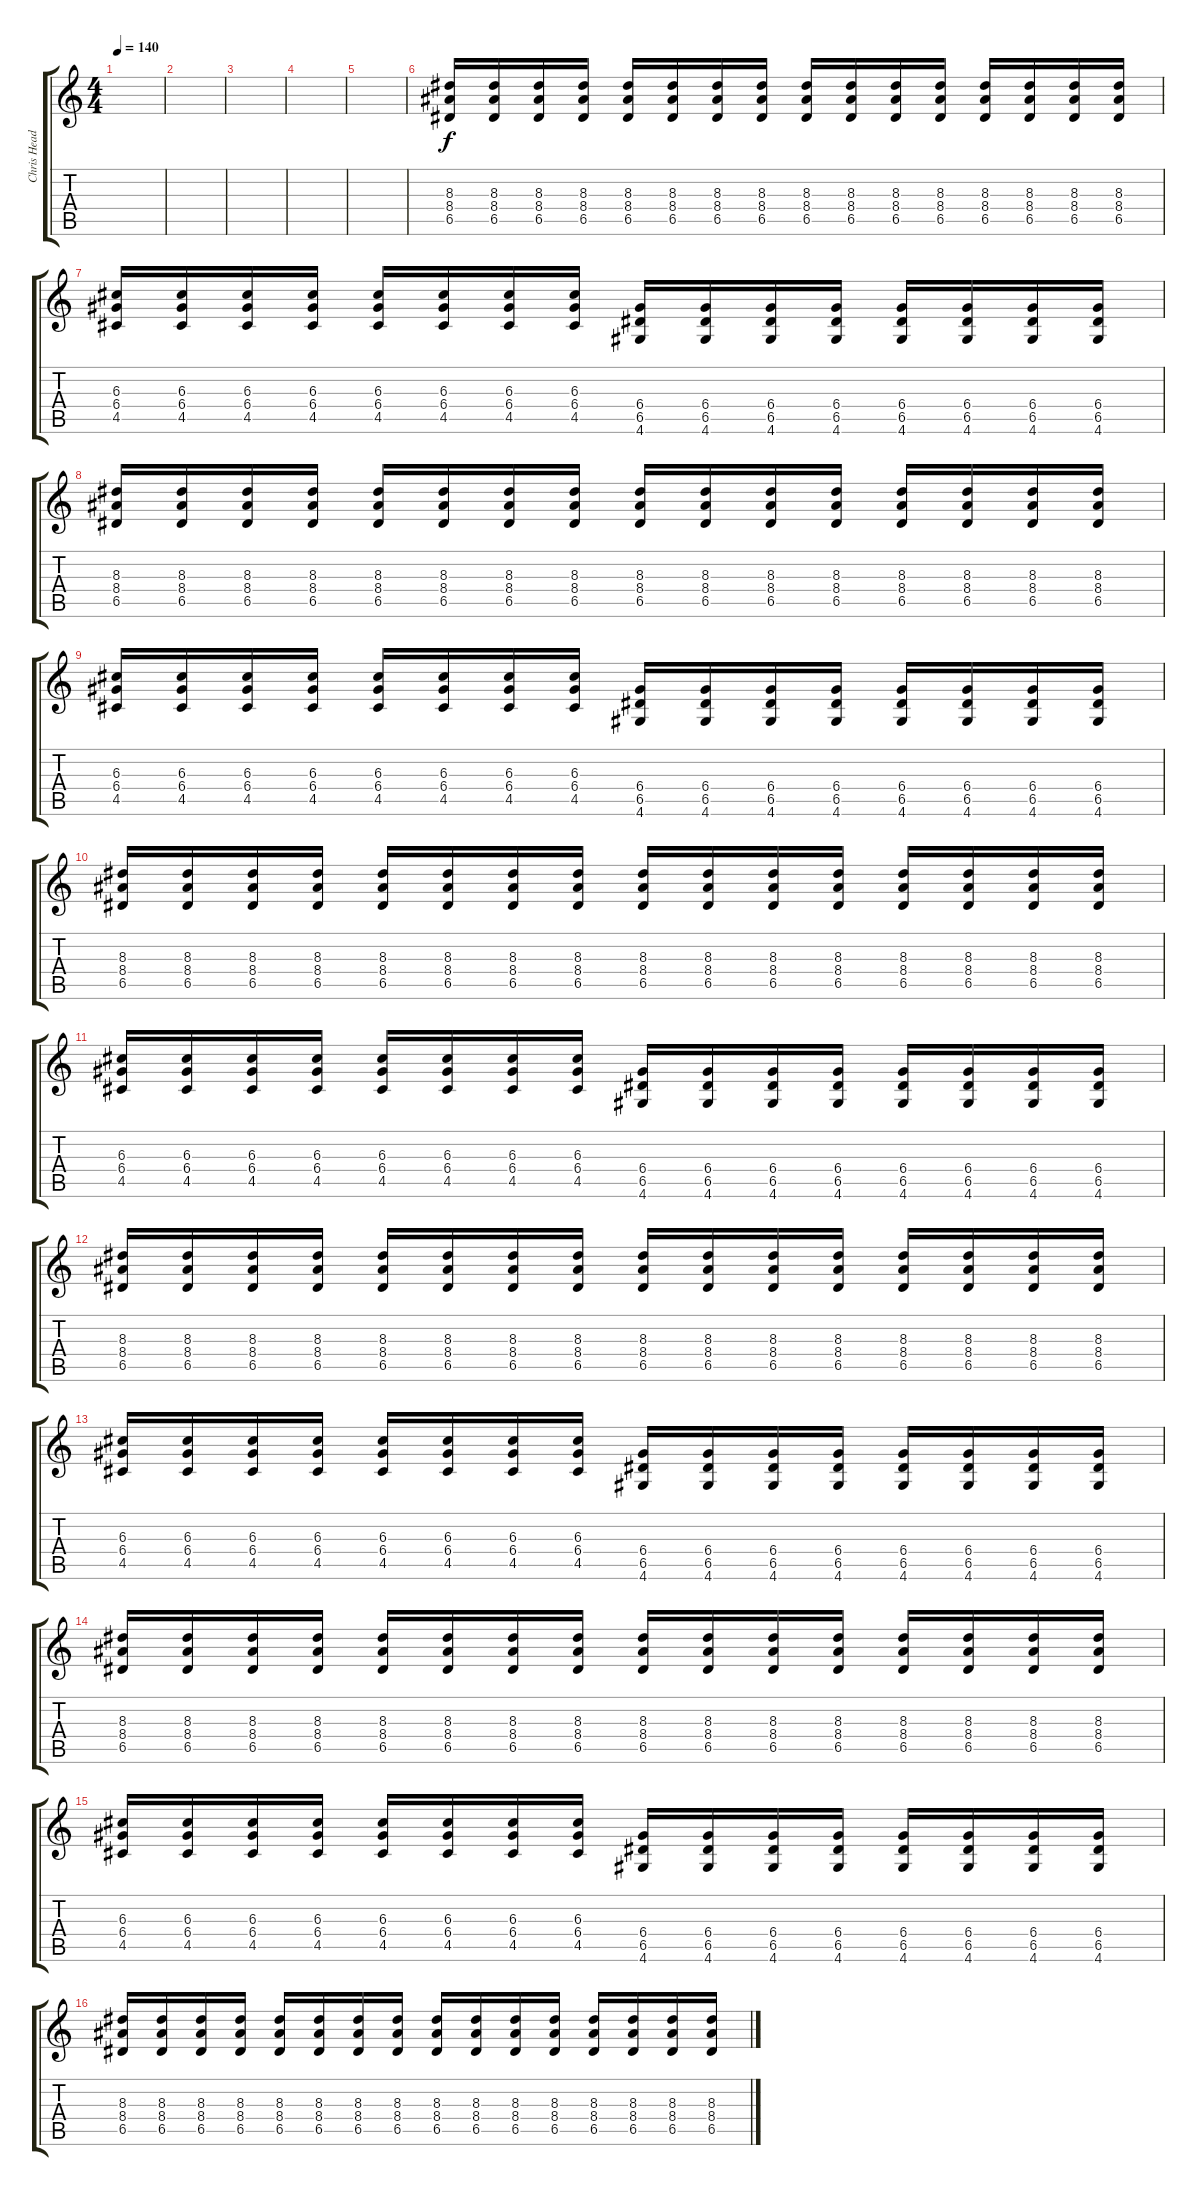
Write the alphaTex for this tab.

\track ("Chris Head" "Chris Head") {instrument distortionguitar}
\staff {score tabs}
\tuning (E4 B3 G3 D3 A2 E2) {hide}
\ts (4 4)
\tempo 140
\clef g2
\ks c
|
|
|
|
|
(8.3 8.4 6.5).16{instrument distortionguitar} (8.3 8.4 6.5).16 (8.3 8.4 6.5).16 (8.3 8.4 6.5).16 (8.3 8.4 6.5).16 (8.3 8.4 6.5).16 (8.3 8.4 6.5).16 (8.3 8.4 6.5).16 (8.3 8.4 6.5).16 (8.3 8.4 6.5).16 (8.3 8.4 6.5).16 (8.3 8.4 6.5).16 (8.3 8.4 6.5).16 (8.3 8.4 6.5).16 (8.3 8.4 6.5).16 (8.3 8.4 6.5).16 |
(6.3 6.4 4.5).16 (6.3 6.4 4.5).16 (6.3 6.4 4.5).16 (6.3 6.4 4.5).16 (6.3 6.4 4.5).16 (6.3 6.4 4.5).16 (6.3 6.4 4.5).16 (6.3 6.4 4.5).16 (6.4 6.5 4.6).16 (6.4 6.5 4.6).16 (6.4 6.5 4.6).16 (6.4 6.5 4.6).16 (6.4 6.5 4.6).16 (6.4 6.5 4.6).16 (6.4 6.5 4.6).16 (6.4 6.5 4.6).16 |
(8.3 8.4 6.5).16 (8.3 8.4 6.5).16 (8.3 8.4 6.5).16 (8.3 8.4 6.5).16 (8.3 8.4 6.5).16 (8.3 8.4 6.5).16 (8.3 8.4 6.5).16 (8.3 8.4 6.5).16 (8.3 8.4 6.5).16 (8.3 8.4 6.5).16 (8.3 8.4 6.5).16 (8.3 8.4 6.5).16 (8.3 8.4 6.5).16 (8.3 8.4 6.5).16 (8.3 8.4 6.5).16 (8.3 8.4 6.5).16 |
(6.3 6.4 4.5).16 (6.3 6.4 4.5).16 (6.3 6.4 4.5).16 (6.3 6.4 4.5).16 (6.3 6.4 4.5).16 (6.3 6.4 4.5).16 (6.3 6.4 4.5).16 (6.3 6.4 4.5).16 (6.4 6.5 4.6).16 (6.4 6.5 4.6).16 (6.4 6.5 4.6).16 (6.4 6.5 4.6).16 (6.4 6.5 4.6).16 (6.4 6.5 4.6).16 (6.4 6.5 4.6).16 (6.4 6.5 4.6).16 |
(8.3 8.4 6.5).16{instrument distortionguitar} (8.3 8.4 6.5).16 (8.3 8.4 6.5).16 (8.3 8.4 6.5).16 (8.3 8.4 6.5).16 (8.3 8.4 6.5).16 (8.3 8.4 6.5).16 (8.3 8.4 6.5).16 (8.3 8.4 6.5).16 (8.3 8.4 6.5).16 (8.3 8.4 6.5).16 (8.3 8.4 6.5).16 (8.3 8.4 6.5).16 (8.3 8.4 6.5).16 (8.3 8.4 6.5).16 (8.3 8.4 6.5).16 |
(6.3 6.4 4.5).16 (6.3 6.4 4.5).16 (6.3 6.4 4.5).16 (6.3 6.4 4.5).16 (6.3 6.4 4.5).16 (6.3 6.4 4.5).16 (6.3 6.4 4.5).16 (6.3 6.4 4.5).16 (6.4 6.5 4.6).16 (6.4 6.5 4.6).16 (6.4 6.5 4.6).16 (6.4 6.5 4.6).16 (6.4 6.5 4.6).16 (6.4 6.5 4.6).16 (6.4 6.5 4.6).16 (6.4 6.5 4.6).16 |
(8.3 8.4 6.5).16 (8.3 8.4 6.5).16 (8.3 8.4 6.5).16 (8.3 8.4 6.5).16 (8.3 8.4 6.5).16 (8.3 8.4 6.5).16 (8.3 8.4 6.5).16 (8.3 8.4 6.5).16 (8.3 8.4 6.5).16 (8.3 8.4 6.5).16 (8.3 8.4 6.5).16 (8.3 8.4 6.5).16 (8.3 8.4 6.5).16 (8.3 8.4 6.5).16 (8.3 8.4 6.5).16 (8.3 8.4 6.5).16 |
(6.3 6.4 4.5).16 (6.3 6.4 4.5).16 (6.3 6.4 4.5).16 (6.3 6.4 4.5).16 (6.3 6.4 4.5).16 (6.3 6.4 4.5).16 (6.3 6.4 4.5).16 (6.3 6.4 4.5).16 (6.4 6.5 4.6).16 (6.4 6.5 4.6).16 (6.4 6.5 4.6).16 (6.4 6.5 4.6).16 (6.4 6.5 4.6).16 (6.4 6.5 4.6).16 (6.4 6.5 4.6).16 (6.4 6.5 4.6).16 |
(8.3 8.4 6.5).16 (8.3 8.4 6.5).16 (8.3 8.4 6.5).16 (8.3 8.4 6.5).16 (8.3 8.4 6.5).16 (8.3 8.4 6.5).16 (8.3 8.4 6.5).16 (8.3 8.4 6.5).16 (8.3 8.4 6.5).16 (8.3 8.4 6.5).16 (8.3 8.4 6.5).16 (8.3 8.4 6.5).16 (8.3 8.4 6.5).16 (8.3 8.4 6.5).16 (8.3 8.4 6.5).16 (8.3 8.4 6.5).16 |
(6.3 6.4 4.5).16 (6.3 6.4 4.5).16 (6.3 6.4 4.5).16 (6.3 6.4 4.5).16 (6.3 6.4 4.5).16 (6.3 6.4 4.5).16 (6.3 6.4 4.5).16 (6.3 6.4 4.5).16 (6.4 6.5 4.6).16 (6.4 6.5 4.6).16 (6.4 6.5 4.6).16 (6.4 6.5 4.6).16 (6.4 6.5 4.6).16 (6.4 6.5 4.6).16 (6.4 6.5 4.6).16 (6.4 6.5 4.6).16 |
(8.3 8.4 6.5).16 (8.3 8.4 6.5).16 (8.3 8.4 6.5).16 (8.3 8.4 6.5).16 (8.3 8.4 6.5).16 (8.3 8.4 6.5).16 (8.3 8.4 6.5).16 (8.3 8.4 6.5).16 (8.3 8.4 6.5).16 (8.3 8.4 6.5).16 (8.3 8.4 6.5).16 (8.3 8.4 6.5).16 (8.3 8.4 6.5).16 (8.3 8.4 6.5).16 (8.3 8.4 6.5).16 (8.3 8.4 6.5).16
